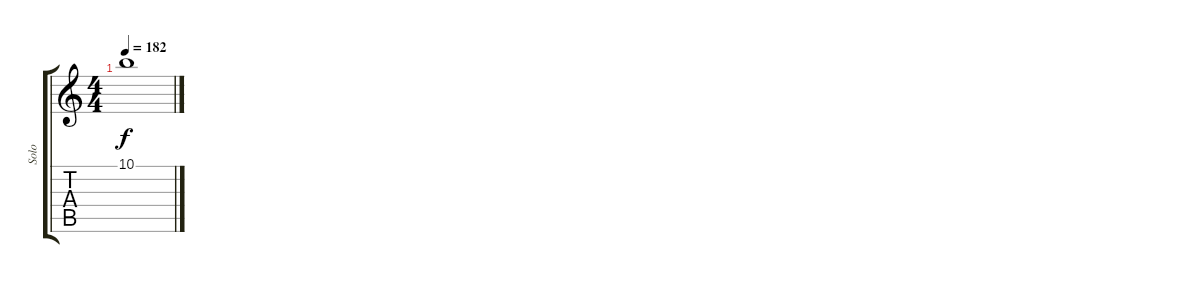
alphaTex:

\track ("Solo" "Solo") {instrument distortionguitar}
\staff {score tabs}
\tuning (Db4 Ab3 E3 B2 Gb2 Db2) {hide}
\ts (4 4)
\tempo 182
\clef g2
\ks c
10.1{t}.1{dy f}
